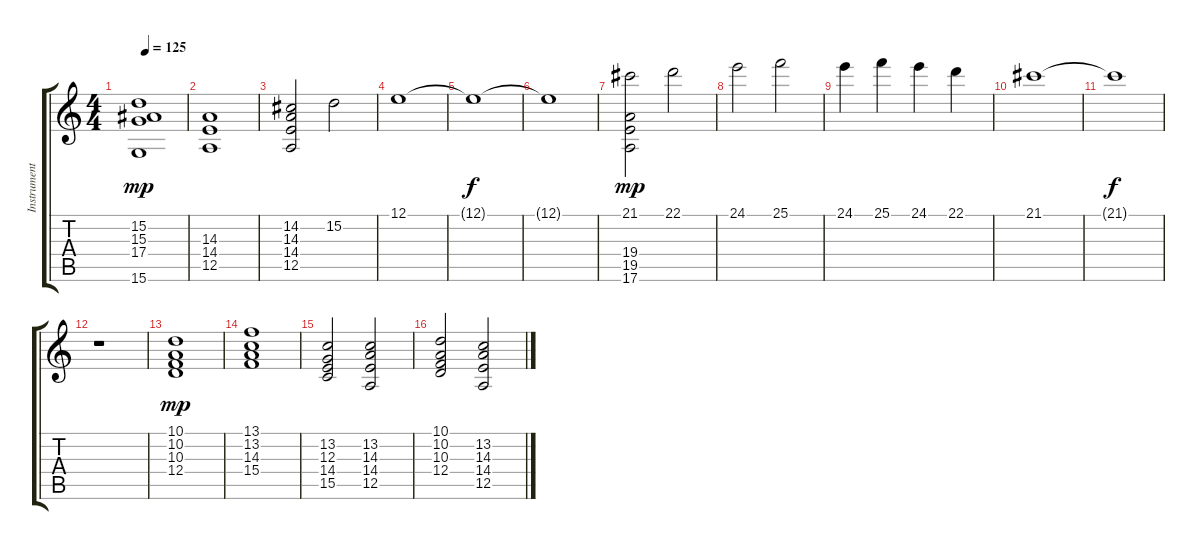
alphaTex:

\track ("Instrument 4" "Instrument") {instrument harmonica}
\staff {score tabs}
\tuning (E4 B3 G3 D3 A2 E2) {hide}
\ts (4 4)
\tempo 125
\clef g2
\ks c
(15.2 15.3 17.4 15.6).1{dy mp} |
(14.3 14.4 12.5).1 |
(14.2 14.3 14.4 12.5).2 15.2.2 |
12.1.1 |
12.1{t}.1{dy f} |
12.1{t}.1 |
(21.1 19.4 19.5 17.6).2{dy mp} 22.1.2 |
24.1.2 25.1.2 |
24.1.4 25.1.4 24.1.4 22.1.4 |
21.1.1 |
21.1{t}.1{dy f} |
r.1 |
(10.1 10.2 10.3 12.4).1{dy mp} |
(13.1 13.2 14.3 15.4).1 |
(13.2 12.3 14.4 15.5).2 (13.2 14.3 14.4 12.5).2 |
(10.1 10.2 10.3 12.4).2 (13.2 14.3 14.4 12.5).2
